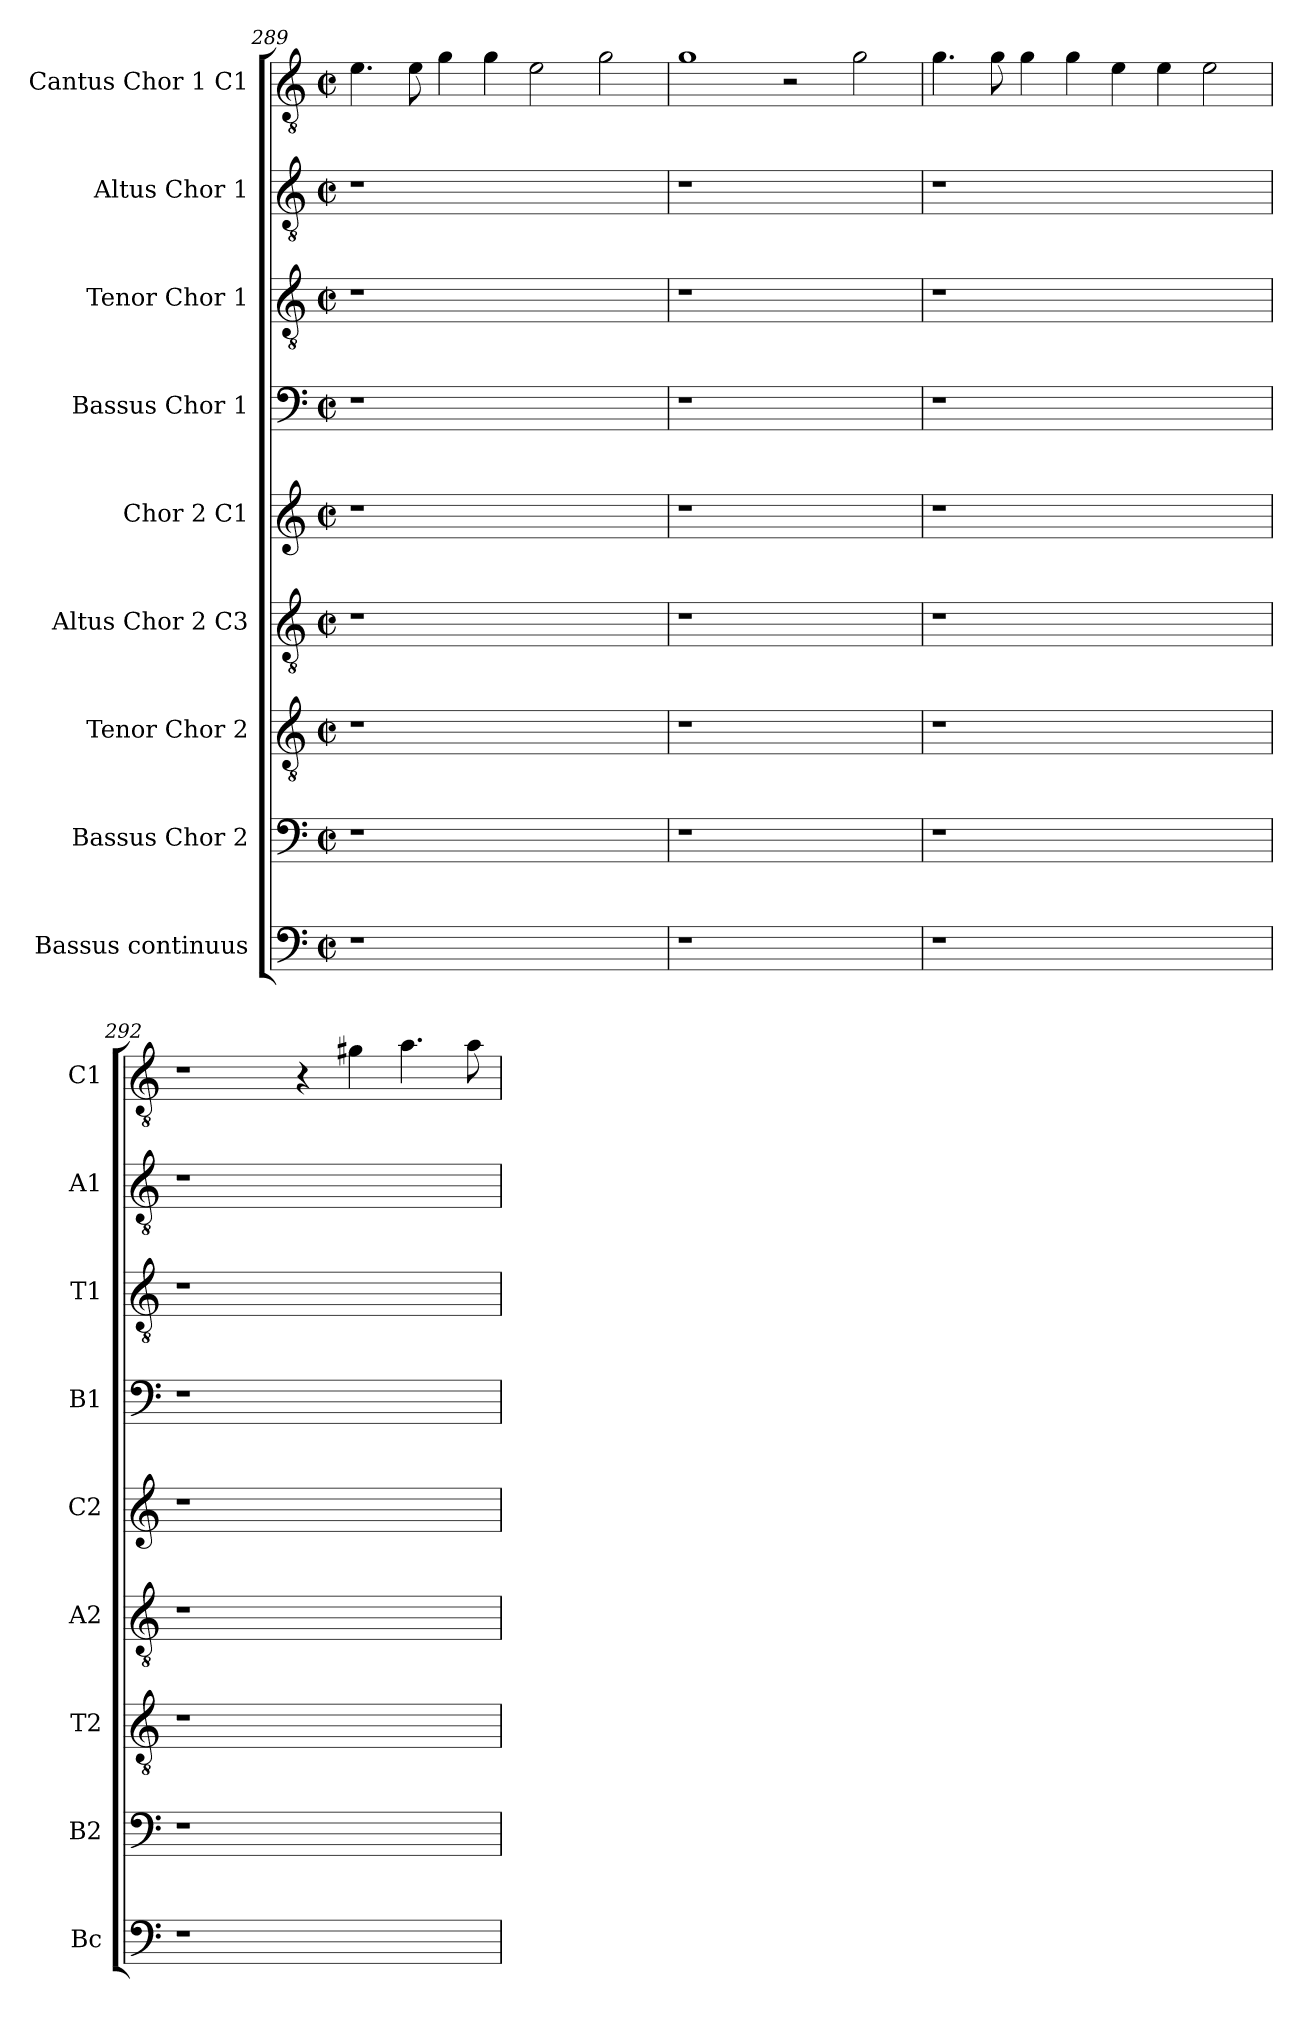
**kern	**kern	**kern	**kern	**kern	**kern	**kern	**kern	**kern
*part9	*part8	*part7	*part6	*part5	*part4	*part3	*part2	*part1
*staff9	*staff8	*staff7	*staff6	*staff5	*staff4	*staff3	*staff2	*staff1
*I"Bassus continuus	*I"Bassus Chor 2	*I"Tenor Chor 2	*I"Altus Chor 2 C3	*I"Chor 2 C1	*I"Bassus Chor 1	*I"Tenor Chor 1	*I"Altus Chor 1	*I"Cantus Chor 1 C1
*I'Bc	*I'B2	*I'T2	*I'A2	*I'C2	*I'B1	*I'T1	*I'A1	*I'C1
*clefF4	*clefF4	*clefGv2	*clefGv2	*clefG2	*clefF4	*clefGv2	*clefGv2	*clefGv2
*ITrd7c12	*	*	*	*	*	*	*	*
*k[]	*k[]	*k[]	*k[]	*k[]	*k[]	*k[]	*k[]	*k[]
*C:	*C:	*C:	*C:	*C:	*C:	*C:	*C:	*C:
*M2/2	*M2/2	*M2/2	*M2/2	*M2/2	*M2/2	*M2/2	*M2/2	*M2/2
*met(c|)	*met(c|)	*met(c|)	*met(c|)	*met(c|)	*met(c|)	*met(c|)	*met(c|)	*met(c|)
=289	=289	=289	=289	=289	=289	=289	=289	=289
1r	1r	1r	1r	1r	1r	1r	1r	4.e\
.	.	.	.	.	.	.	.	8e\
.	.	.	.	.	.	.	.	4g\
.	.	.	.	.	.	.	.	4g\
1ryy	1ryy	1ryy	1ryy	1ryy	1ryy	1ryy	1ryy	2e\
.	.	.	.	.	.	.	.	2g\
!!LO:LB:g=z
=290	=290	=290	=290	=290	=290	=290	=290	=290
1r	1r	1r	1r	1r	1r	1r	1r	1g
1ryy	1ryy	1ryy	1ryy	1ryy	1ryy	1ryy	1ryy	2r
.	.	.	.	.	.	.	.	2g\
=291	=291	=291	=291	=291	=291	=291	=291	=291
1r	1r	1r	1r	1r	1r	1r	1r	4.g\
.	.	.	.	.	.	.	.	8g\
.	.	.	.	.	.	.	.	4g\
.	.	.	.	.	.	.	.	4g\
1ryy	1ryy	1ryy	1ryy	1ryy	1ryy	1ryy	1ryy	4e\
.	.	.	.	.	.	.	.	4e\
.	.	.	.	.	.	.	.	2e\
=292	=292	=292	=292	=292	=292	=292	=292	=292
1r	1r	1r	1r	1r	1r	1r	1r	1r
1ryy	1ryy	1ryy	1ryy	1ryy	1ryy	1ryy	1ryy	4r
.	.	.	.	.	.	.	.	4g#X\
.	.	.	.	.	.	.	.	4.a\
.	.	.	.	.	.	.	.	8a\
=	=	=	=	=	=	=	=	=
*-	*-	*-	*-	*-	*-	*-	*-	*-
